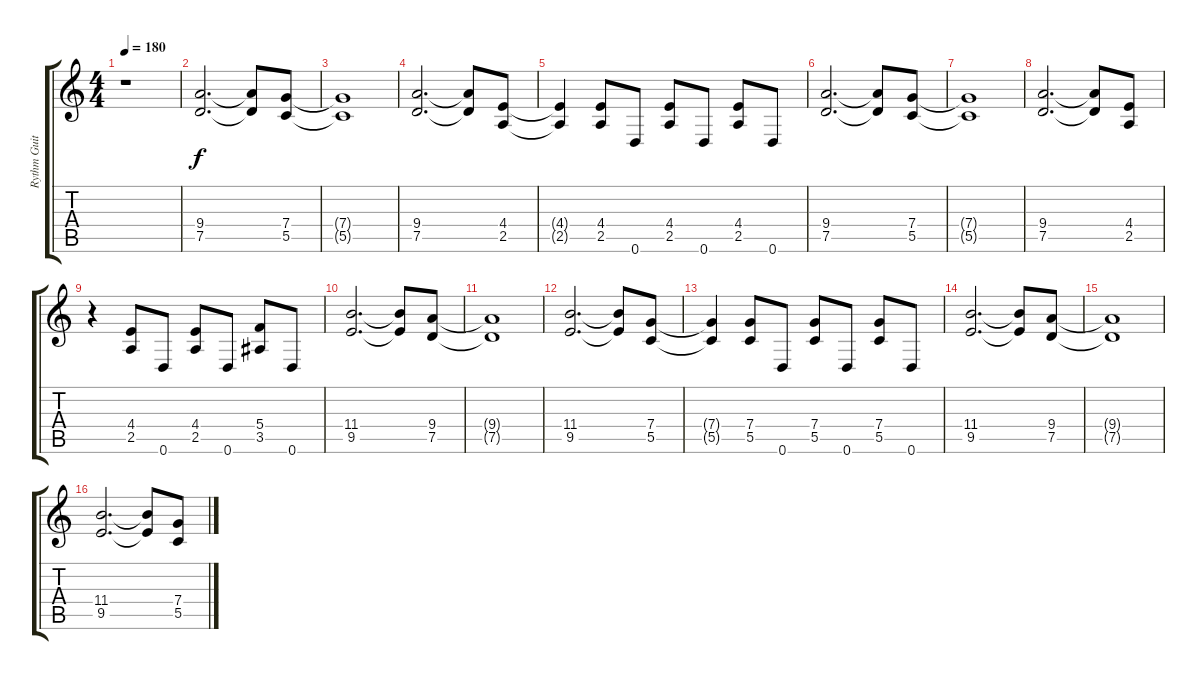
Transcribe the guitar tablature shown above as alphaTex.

\track ("Rythm Guitar" "Rythm Guit") {instrument distortionguitar}
\staff {score tabs}
\tuning (D4 A3 F3 C3 G2 D2) {hide}
\ts (4 4)
\tempo 180
\clef g2
\ks c
r.1{dy f} |
(9.4 7.5).2{d} (9.4{t} 7.5{t}).8 (7.4 5.5).8 |
(7.4{t} 5.5{t}).1 |
(9.4 7.5).2{d} (9.4{t} 7.5{t}).8 (4.4 2.5).8 |
(4.4{t} 2.5{t}).4 (4.4 2.5).8 0.6.8 (4.4 2.5).8 0.6.8 (4.4 2.5).8 0.6.8 |
(9.4 7.5).2{d} (9.4{t} 7.5{t}).8 (7.4 5.5).8 |
(7.4{t} 5.5{t}).1 |
(9.4 7.5).2{d} (9.4{t} 7.5{t}).8 (4.4 2.5).8 |
r.4 (4.4 2.5).8 0.6.8 (4.4 2.5).8 0.6.8 (5.4 3.5).8 0.6.8 |
(11.4 9.5).2{d} (11.4{t} 9.5{t}).8 (9.4 7.5).8 |
(9.4{t} 7.5{t}).1 |
(11.4 9.5).2{d} (11.4{t} 9.5{t}).8 (7.4 5.5).8 |
(7.4{t} 5.5{t}).4 (7.4 5.5).8 0.6.8 (7.4 5.5).8 0.6.8 (7.4 5.5).8 0.6.8 |
(11.4 9.5).2{d} (11.4{t} 9.5{t}).8 (9.4 7.5).8 |
(9.4{t} 7.5{t}).1 |
(11.4 9.5).2{d} (11.4{t} 9.5{t}).8 (7.4 5.5).8
